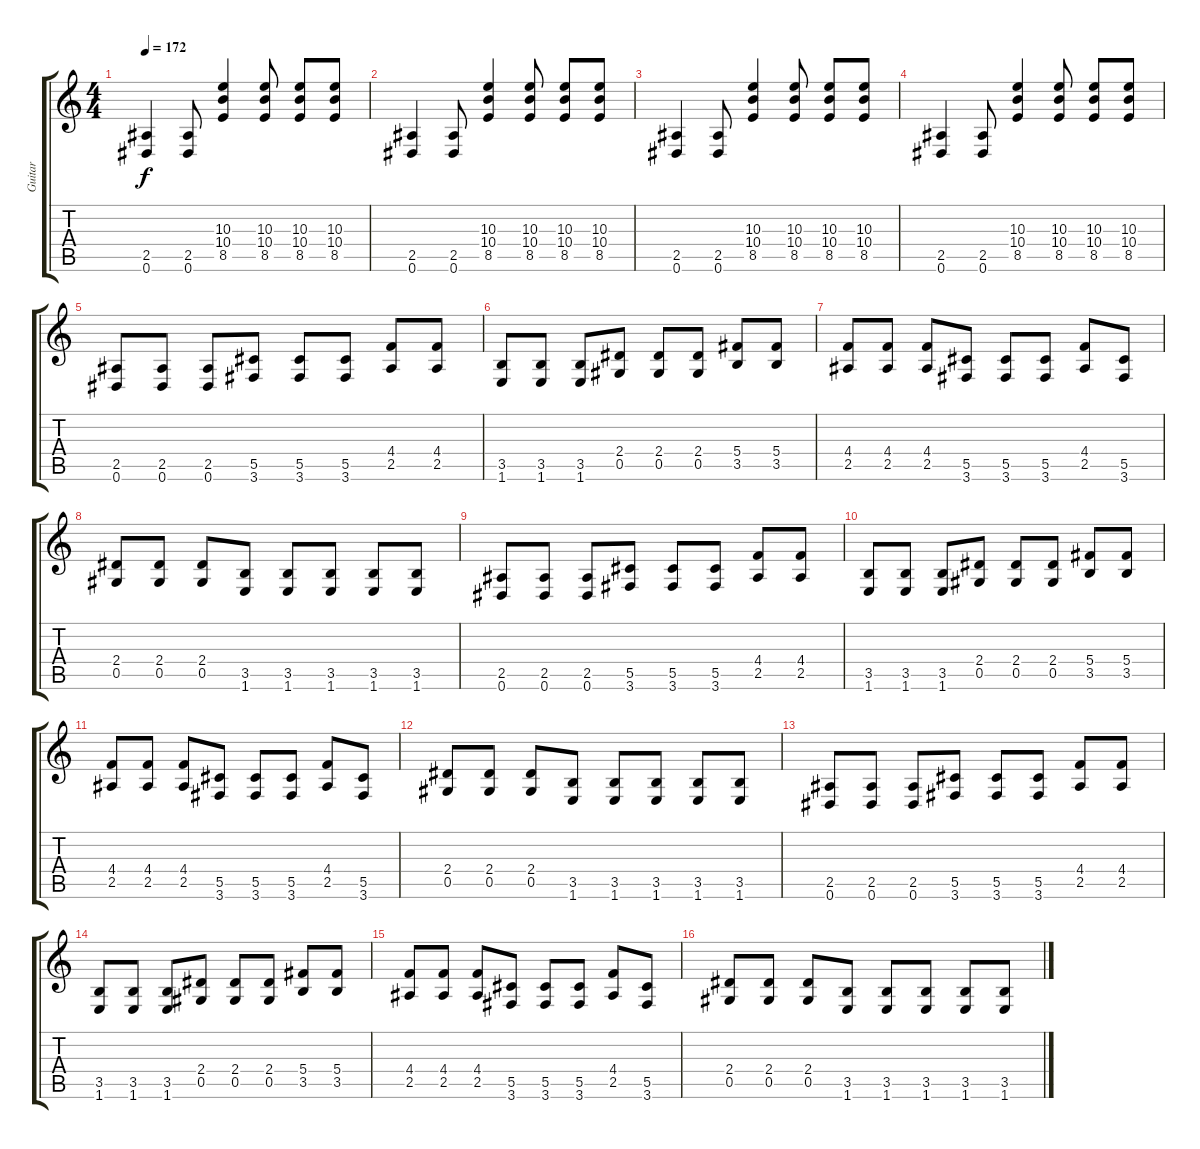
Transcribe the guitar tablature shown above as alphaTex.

\track ("Guitar" "Guitar") {instrument distortionguitar}
\staff {score tabs}
\tuning (Eb4 Bb3 Gb3 Db3 Ab2 Eb2) {hide}
\ts (4 4)
\tempo 172
\clef g2
\ks c
(2.5 0.6).4{dy f} (2.5 0.6).8 (10.3 10.4 8.5).4 (10.3 10.4 8.5).8 (10.3 10.4 8.5).8 (10.3 10.4 8.5).8 |
(2.5 0.6).4 (2.5 0.6).8 (10.3 10.4 8.5).4 (10.3 10.4 8.5).8 (10.3 10.4 8.5).8 (10.3 10.4 8.5).8 |
(2.5 0.6).4 (2.5 0.6).8 (10.3 10.4 8.5).4 (10.3 10.4 8.5).8 (10.3 10.4 8.5).8 (10.3 10.4 8.5).8 |
(2.5 0.6).4 (2.5 0.6).8 (10.3 10.4 8.5).4 (10.3 10.4 8.5).8 (10.3 10.4 8.5).8 (10.3 10.4 8.5).8 |
(2.5 0.6).8 (2.5 0.6).8 (2.5 0.6).8 (5.5 3.6).8 (5.5 3.6).8 (5.5 3.6).8 (4.4 2.5).8 (4.4 2.5).8 |
(3.5 1.6).8 (3.5 1.6).8 (3.5 1.6).8 (2.4 0.5).8 (2.4 0.5).8 (2.4 0.5).8 (5.4 3.5).8 (5.4 3.5).8 |
(4.4 2.5).8 (4.4 2.5).8 (4.4 2.5).8 (5.5 3.6).8 (5.5 3.6).8 (5.5 3.6).8 (4.4 2.5).8 (5.5 3.6).8 |
(2.4 0.5).8 (2.4 0.5).8 (2.4 0.5).8 (3.5 1.6).8 (3.5 1.6).8 (3.5 1.6).8 (3.5 1.6).8 (3.5 1.6).8 |
(2.5 0.6).8 (2.5 0.6).8 (2.5 0.6).8 (5.5 3.6).8 (5.5 3.6).8 (5.5 3.6).8 (4.4 2.5).8 (4.4 2.5).8 |
(3.5 1.6).8 (3.5 1.6).8 (3.5 1.6).8 (2.4 0.5).8 (2.4 0.5).8 (2.4 0.5).8 (5.4 3.5).8 (5.4 3.5).8 |
(4.4 2.5).8 (4.4 2.5).8 (4.4 2.5).8 (5.5 3.6).8 (5.5 3.6).8 (5.5 3.6).8 (4.4 2.5).8 (5.5 3.6).8 |
(2.4 0.5).8 (2.4 0.5).8 (2.4 0.5).8 (3.5 1.6).8 (3.5 1.6).8 (3.5 1.6).8 (3.5 1.6).8 (3.5 1.6).8 |
(2.5 0.6).8 (2.5 0.6).8 (2.5 0.6).8 (5.5 3.6).8 (5.5 3.6).8 (5.5 3.6).8 (4.4 2.5).8 (4.4 2.5).8 |
(3.5 1.6).8 (3.5 1.6).8 (3.5 1.6).8 (2.4 0.5).8 (2.4 0.5).8 (2.4 0.5).8 (5.4 3.5).8 (5.4 3.5).8 |
(4.4 2.5).8 (4.4 2.5).8 (4.4 2.5).8 (5.5 3.6).8 (5.5 3.6).8 (5.5 3.6).8 (4.4 2.5).8 (5.5 3.6).8 |
(2.4 0.5).8 (2.4 0.5).8 (2.4 0.5).8 (3.5 1.6).8 (3.5 1.6).8 (3.5 1.6).8 (3.5 1.6).8 (3.5 1.6).8
